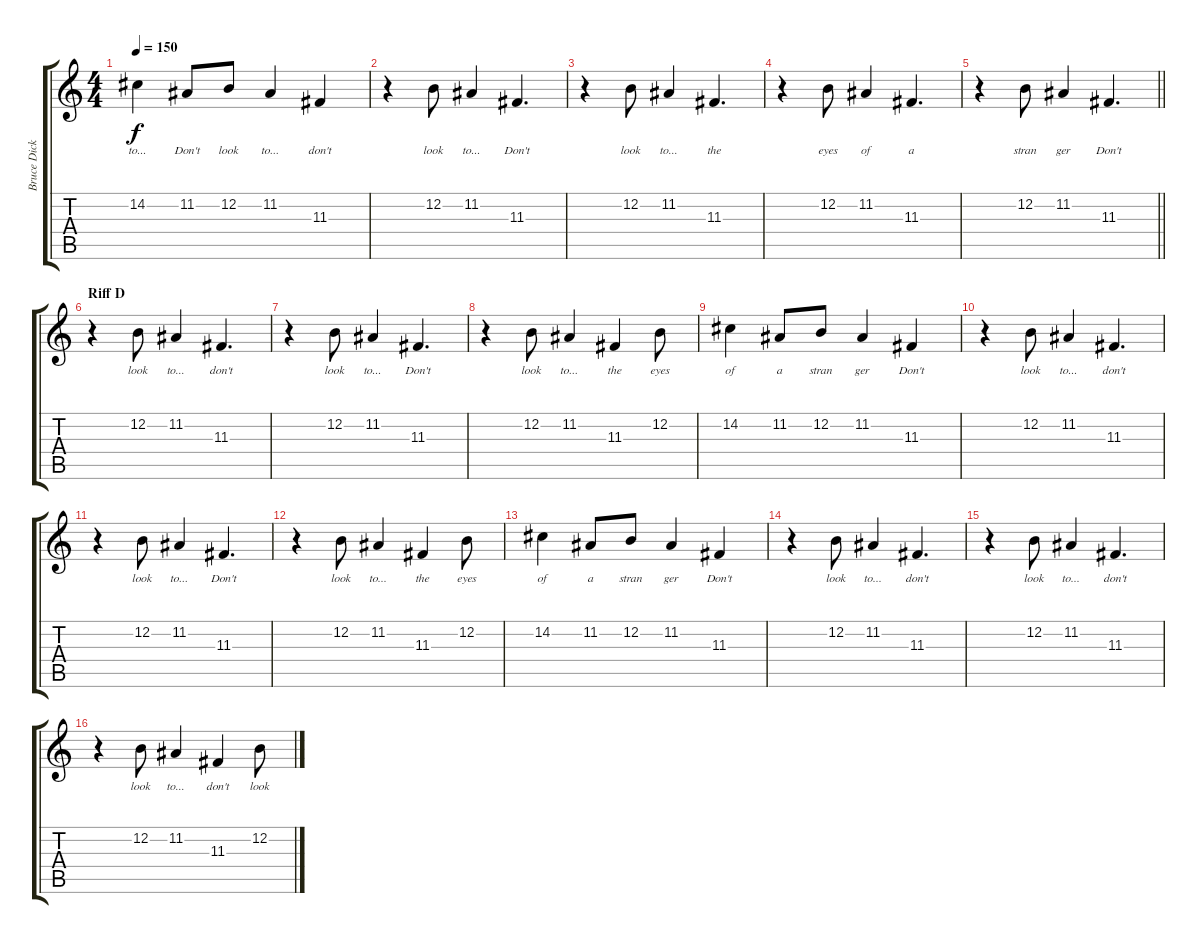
\track ("Bruce Dickinson" "Bruce Dick") {instrument lead2sawtooth}
\staff {score tabs}
\tuning (E4 B3 G3 D3 A2 E2) {hide}
\ts (4 4)
\tempo 150
\clef g2
\ks c
14.2.4{lyrics (0 "to...") lyrics (1 "") lyrics (2 "") lyrics (3 "") lyrics (4 "") dy f} 11.2.8{lyrics (0 "Don't") lyrics (1 "") lyrics (2 "") lyrics (3 "") lyrics (4 "")} 12.2.8{lyrics (0 "look") lyrics (1 "") lyrics (2 "") lyrics (3 "") lyrics (4 "")} 11.2.4{lyrics (0 "to...") lyrics (1 "") lyrics (2 "") lyrics (3 "") lyrics (4 "")} 11.3.4{lyrics (0 "don't") lyrics (1 "") lyrics (2 "") lyrics (3 "") lyrics (4 "")} |
r.4 12.2.8{lyrics (0 "look") lyrics (1 "") lyrics (2 "") lyrics (3 "") lyrics (4 "")} 11.2.4{lyrics (0 "to...") lyrics (1 "") lyrics (2 "") lyrics (3 "") lyrics (4 "")} 11.3.4{d lyrics (0 "Don't") lyrics (1 "") lyrics (2 "") lyrics (3 "") lyrics (4 "")} |
r.4 12.2.8{lyrics (0 "look") lyrics (1 "") lyrics (2 "") lyrics (3 "") lyrics (4 "")} 11.2.4{lyrics (0 "to...") lyrics (1 "") lyrics (2 "") lyrics (3 "") lyrics (4 "")} 11.3.4{d lyrics (0 "the") lyrics (1 "") lyrics (2 "") lyrics (3 "") lyrics (4 "")} |
r.4 12.2.8{lyrics (0 "eyes") lyrics (1 "") lyrics (2 "") lyrics (3 "") lyrics (4 "")} 11.2.4{lyrics (0 "of") lyrics (1 "") lyrics (2 "") lyrics (3 "") lyrics (4 "")} 11.3.4{d lyrics (0 "a") lyrics (1 "") lyrics (2 "") lyrics (3 "") lyrics (4 "")} |
\barLineRight lightlight
r.4 12.2.8{lyrics (0 "stran") lyrics (1 "") lyrics (2 "") lyrics (3 "") lyrics (4 "")} 11.2.4{lyrics (0 "ger") lyrics (1 "") lyrics (2 "") lyrics (3 "") lyrics (4 "")} 11.3.4{d lyrics (0 "Don't") lyrics (1 "") lyrics (2 "") lyrics (3 "") lyrics (4 "")} |
\section ("" "Riff D")
r.4{volume 11} 12.2.8{lyrics (0 "look") lyrics (1 "") lyrics (2 "") lyrics (3 "") lyrics (4 "")} 11.2.4{lyrics (0 "to...") lyrics (1 "") lyrics (2 "") lyrics (3 "") lyrics (4 "")} 11.3.4{d lyrics (0 "don't") lyrics (1 "") lyrics (2 "") lyrics (3 "") lyrics (4 "")} |
r.4 12.2.8{lyrics (0 "look") lyrics (1 "") lyrics (2 "") lyrics (3 "") lyrics (4 "")} 11.2.4{lyrics (0 "to...") lyrics (1 "") lyrics (2 "") lyrics (3 "") lyrics (4 "")} 11.3.4{d lyrics (0 "Don't") lyrics (1 "") lyrics (2 "") lyrics (3 "") lyrics (4 "")} |
r.4 12.2.8{lyrics (0 "look") lyrics (1 "") lyrics (2 "") lyrics (3 "") lyrics (4 "")} 11.2.4{lyrics (0 "to...") lyrics (1 "") lyrics (2 "") lyrics (3 "") lyrics (4 "")} 11.3.4{lyrics (0 "the") lyrics (1 "") lyrics (2 "") lyrics (3 "") lyrics (4 "")} 12.2.8{lyrics (0 "eyes") lyrics (1 "") lyrics (2 "") lyrics (3 "") lyrics (4 "")} |
14.2.4{lyrics (0 "of") lyrics (1 "") lyrics (2 "") lyrics (3 "") lyrics (4 "")} 11.2.8{lyrics (0 "a") lyrics (1 "") lyrics (2 "") lyrics (3 "") lyrics (4 "")} 12.2.8{lyrics (0 "stran") lyrics (1 "") lyrics (2 "") lyrics (3 "") lyrics (4 "")} 11.2.4{lyrics (0 "ger") lyrics (1 "") lyrics (2 "") lyrics (3 "") lyrics (4 "")} 11.3.4{lyrics (0 "Don't") lyrics (1 "") lyrics (2 "") lyrics (3 "") lyrics (4 "")} |
r.4 12.2.8{lyrics (0 "look") lyrics (1 "") lyrics (2 "") lyrics (3 "") lyrics (4 "")} 11.2.4{lyrics (0 "to...") lyrics (1 "") lyrics (2 "") lyrics (3 "") lyrics (4 "")} 11.3.4{d lyrics (0 "don't") lyrics (1 "") lyrics (2 "") lyrics (3 "") lyrics (4 "")} |
r.4 12.2.8{lyrics (0 "look") lyrics (1 "") lyrics (2 "") lyrics (3 "") lyrics (4 "")} 11.2.4{lyrics (0 "to...") lyrics (1 "") lyrics (2 "") lyrics (3 "") lyrics (4 "")} 11.3.4{d lyrics (0 "Don't") lyrics (1 "") lyrics (2 "") lyrics (3 "") lyrics (4 "")} |
r.4 12.2.8{lyrics (0 "look") lyrics (1 "") lyrics (2 "") lyrics (3 "") lyrics (4 "")} 11.2.4{lyrics (0 "to...") lyrics (1 "") lyrics (2 "") lyrics (3 "") lyrics (4 "")} 11.3.4{lyrics (0 "the") lyrics (1 "") lyrics (2 "") lyrics (3 "") lyrics (4 "")} 12.2.8{lyrics (0 "eyes") lyrics (1 "") lyrics (2 "") lyrics (3 "") lyrics (4 "")} |
14.2.4{lyrics (0 "of") lyrics (1 "") lyrics (2 "") lyrics (3 "") lyrics (4 "")} 11.2.8{lyrics (0 "a") lyrics (1 "") lyrics (2 "") lyrics (3 "") lyrics (4 "")} 12.2.8{lyrics (0 "stran") lyrics (1 "") lyrics (2 "") lyrics (3 "") lyrics (4 "")} 11.2.4{lyrics (0 "ger") lyrics (1 "") lyrics (2 "") lyrics (3 "") lyrics (4 "")} 11.3.4{lyrics (0 "Don't") lyrics (1 "") lyrics (2 "") lyrics (3 "") lyrics (4 "")} |
r.4 12.2.8{lyrics (0 "look") lyrics (1 "") lyrics (2 "") lyrics (3 "") lyrics (4 "")} 11.2.4{lyrics (0 "to...") lyrics (1 "") lyrics (2 "") lyrics (3 "") lyrics (4 "")} 11.3.4{d lyrics (0 "don't") lyrics (1 "") lyrics (2 "") lyrics (3 "") lyrics (4 "")} |
r.4 12.2.8{lyrics (0 "look") lyrics (1 "") lyrics (2 "") lyrics (3 "") lyrics (4 "")} 11.2.4{lyrics (0 "to...") lyrics (1 "") lyrics (2 "") lyrics (3 "") lyrics (4 "")} 11.3.4{d lyrics (0 "don't") lyrics (1 "") lyrics (2 "") lyrics (3 "") lyrics (4 "")} |
r.4 12.2.8{lyrics (0 "look") lyrics (1 "") lyrics (2 "") lyrics (3 "") lyrics (4 "")} 11.2.4{lyrics (0 "to...") lyrics (1 "") lyrics (2 "") lyrics (3 "") lyrics (4 "")} 11.3.4{lyrics (0 "don't") lyrics (1 "") lyrics (2 "") lyrics (3 "") lyrics (4 "")} 12.2.8{lyrics (0 "look") lyrics (1 "") lyrics (2 "") lyrics (3 "") lyrics (4 "")}
